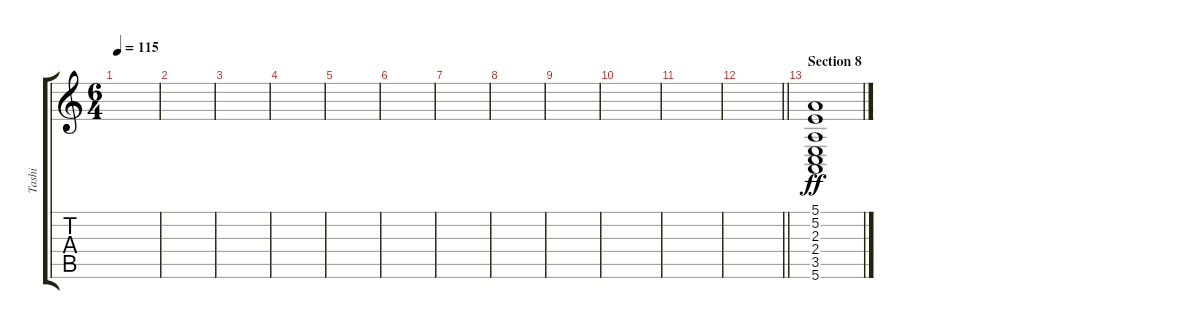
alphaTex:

\track ("Tashi" "Tashi") {instrument acousticgrandpiano}
\staff {score tabs}
\tuning (E4 B3 G3 D3 A2 E2) {hide}
\ts (6 4)
\tempo 115
\clef g2
\ks c
|
|
|
|
|
|
|
|
|
|
|
\barLineRight lightlight
|
\section ("" "Section 8")
(5.1 5.2 2.3 2.4 3.5 5.6).1{dy ff}
